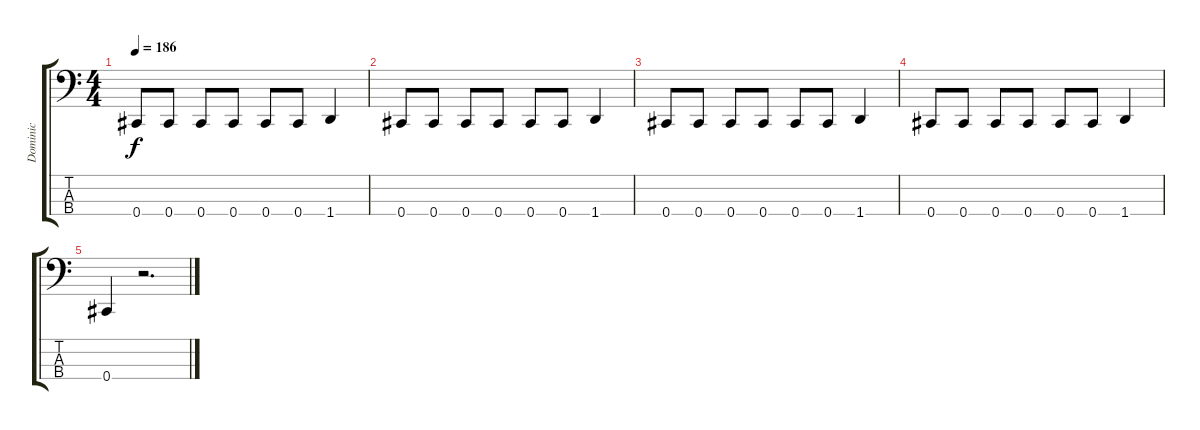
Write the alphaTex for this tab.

\track ("Dominic" "Dominic") {instrument electricbassfinger}
\staff {score tabs}
\tuning (Gb2 Db2 Ab1 Db1) {hide}
\ts (4 4)
\tempo 186
\clef f4
\ks c
0.4.8{dy f} 0.4.8 0.4.8 0.4.8 0.4.8 0.4.8 1.4.4 |
0.4.8 0.4.8 0.4.8 0.4.8 0.4.8 0.4.8 1.4.4 |
0.4.8 0.4.8 0.4.8 0.4.8 0.4.8 0.4.8 1.4.4 |
0.4.8 0.4.8 0.4.8 0.4.8 0.4.8 0.4.8 1.4.4 |
0.4.4 r.2{d}
